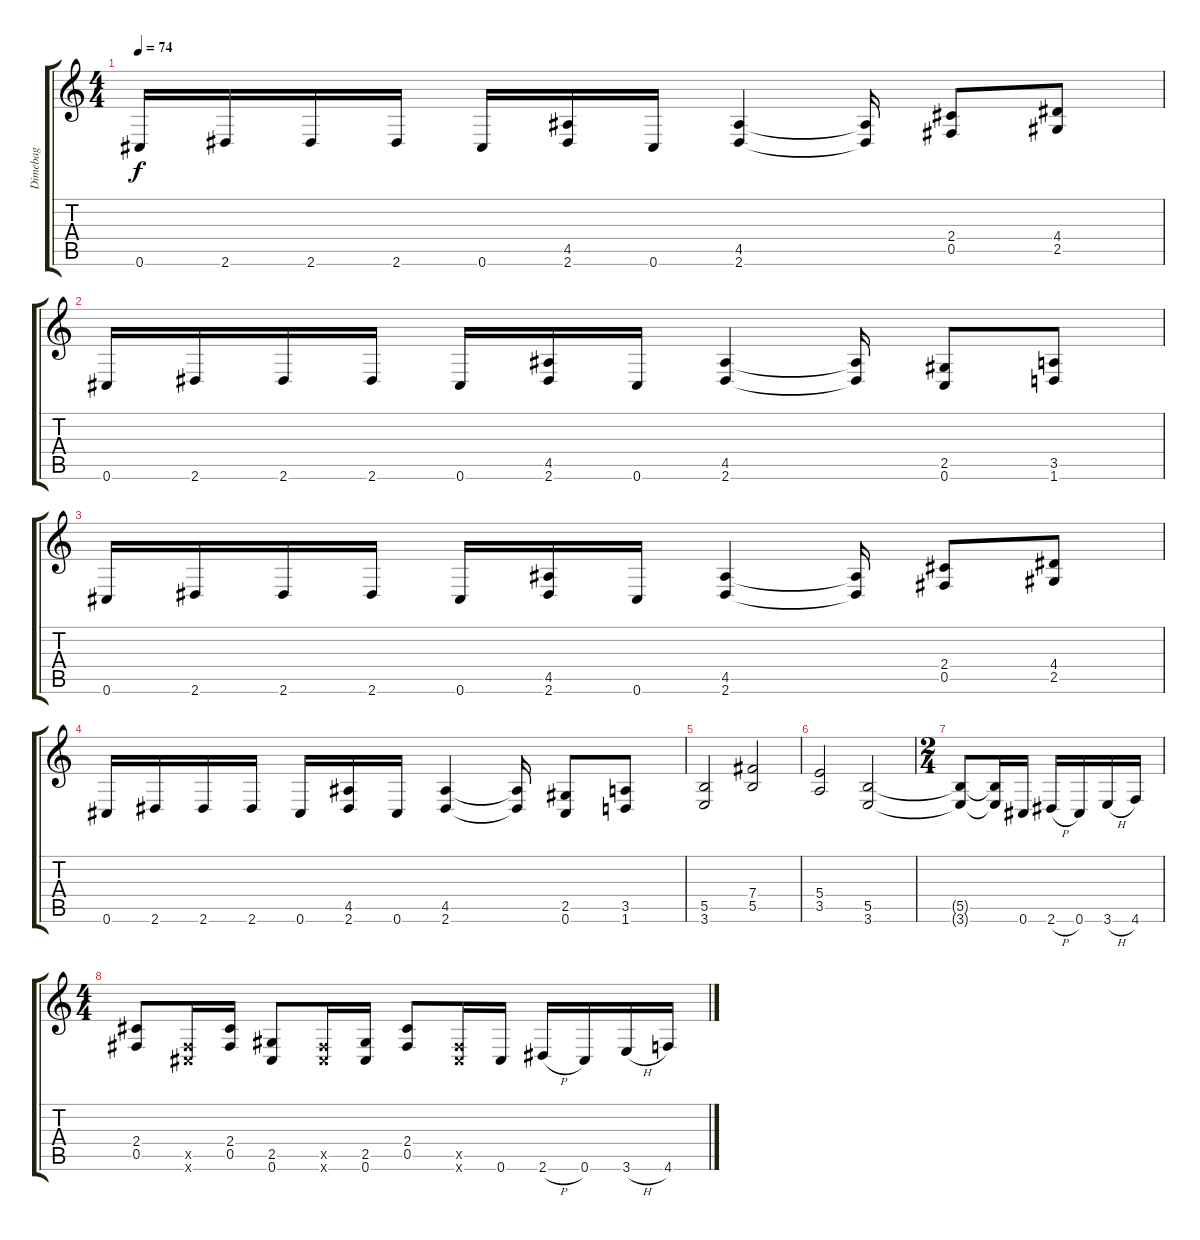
\track ("Dimebag" "Dimebag") {instrument distortionguitar}
\staff {score tabs}
\tuning (Db4 Ab3 E3 B2 Gb2 Db2) {hide}
\ts (4 4)
\tempo 74
\clef g2
\ks c
0.6.16{dy f} 2.6.16 2.6.16 2.6.16 0.6.16 (4.5 2.6).16 0.6.16 (4.5 2.6).4 (4.5{t} 2.6{t}).16 (2.4 0.5).8 (4.4 2.5).8 |
0.6.16 2.6.16 2.6.16 2.6.16 0.6.16 (4.5 2.6).16 0.6.16 (4.5 2.6).4 (4.5{t} 2.6{t}).16 (2.5 0.6).8 (3.5 1.6).8 |
0.6.16 2.6.16 2.6.16 2.6.16 0.6.16 (4.5 2.6).16 0.6.16 (4.5 2.6).4 (4.5{t} 2.6{t}).16 (2.4 0.5).8 (4.4 2.5).8 |
0.6.16 2.6.16 2.6.16 2.6.16 0.6.16 (4.5 2.6).16 0.6.16 (4.5 2.6).4 (4.5{t} 2.6{t}).16 (2.5 0.6).8 (3.5 1.6).8 |
(5.5 3.6).2 (7.4 5.5).2 |
(5.4 3.5).2 (5.5 3.6).2 |
\ts (2 4)
(5.5{t} 3.6{t}).8 (5.5{t} 3.6{t}).16 0.6.16 2.6{h}.16 0.6.16 3.6{h}.16 4.6.16 |
\ts (4 4)
(2.4 0.5).8{volume 16} (0.5{x} 0.6{x}).16 (2.4 0.5).16 (2.5 0.6).8 (0.5{x} 0.6{x}).16 (2.5 0.6).16 (2.4 0.5).8 (0.5{x} 0.6{x}).16 0.6.16 2.6{h}.16 0.6.16 3.6{h}.16 4.6.16
